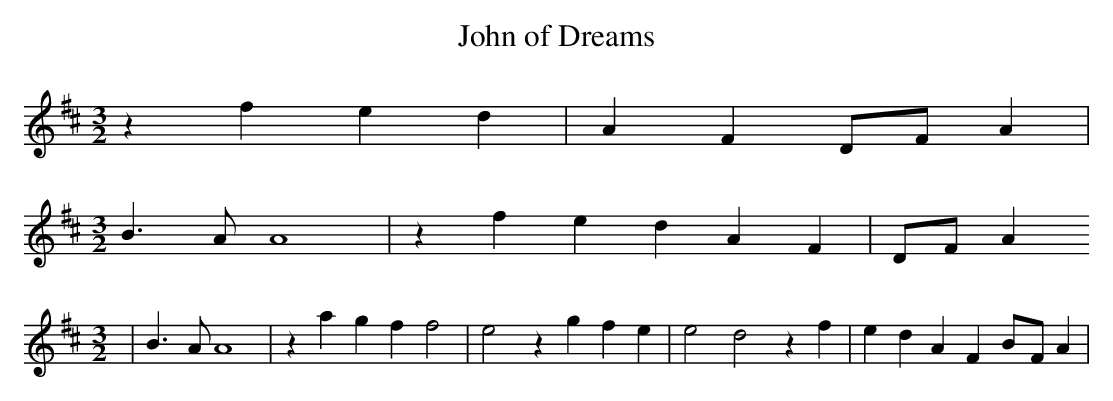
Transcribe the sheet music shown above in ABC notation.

X:1
T:John of Dreams
M:3/2
L:1/4
K:D
 z f e d| A FD/2-F/2 A|
M:3/2
 B3/2 A/2 A4| z f e d A F|D/2-F/2 A
M:3/2
| B3/2 A/2 A4| z a g f f2| e2 z g f e| e2 d2 z f| e d A FB/2-F/2 A|\
